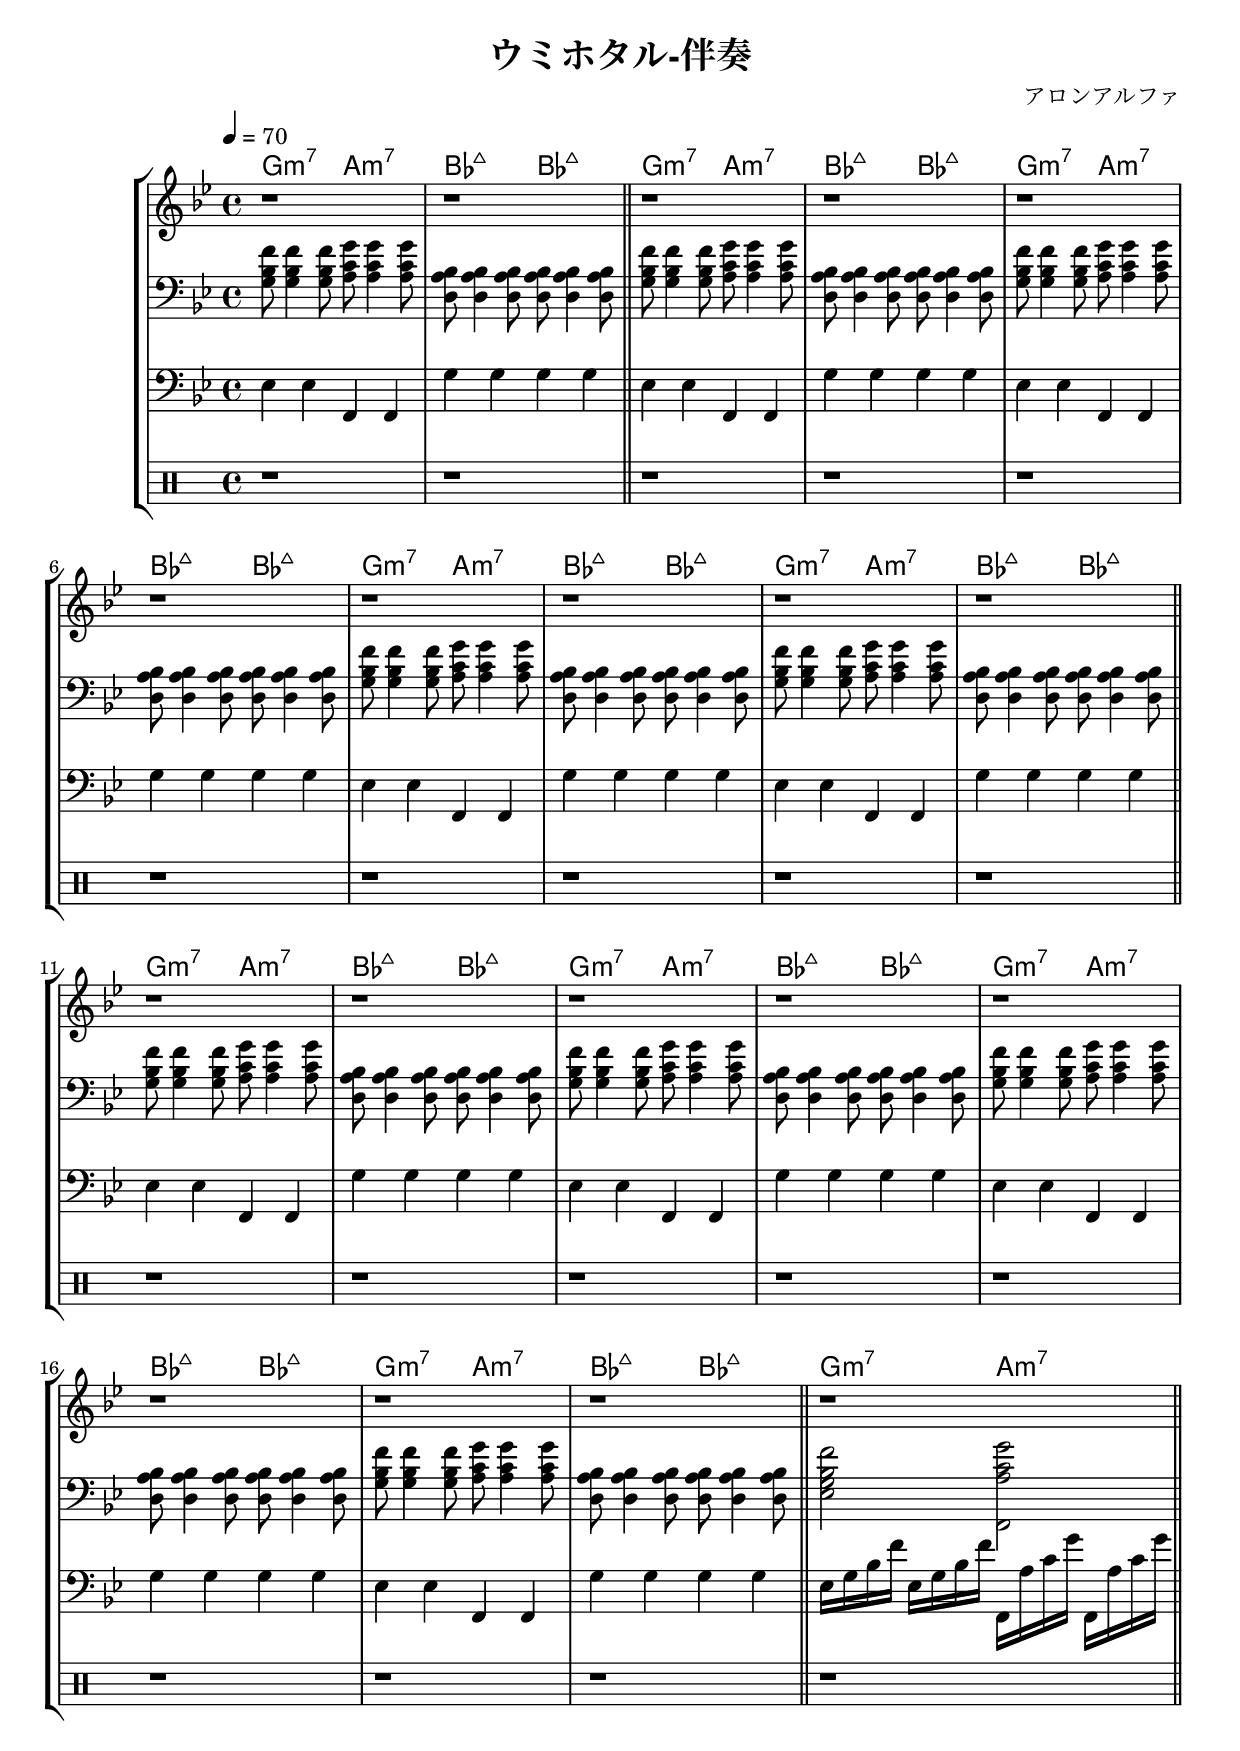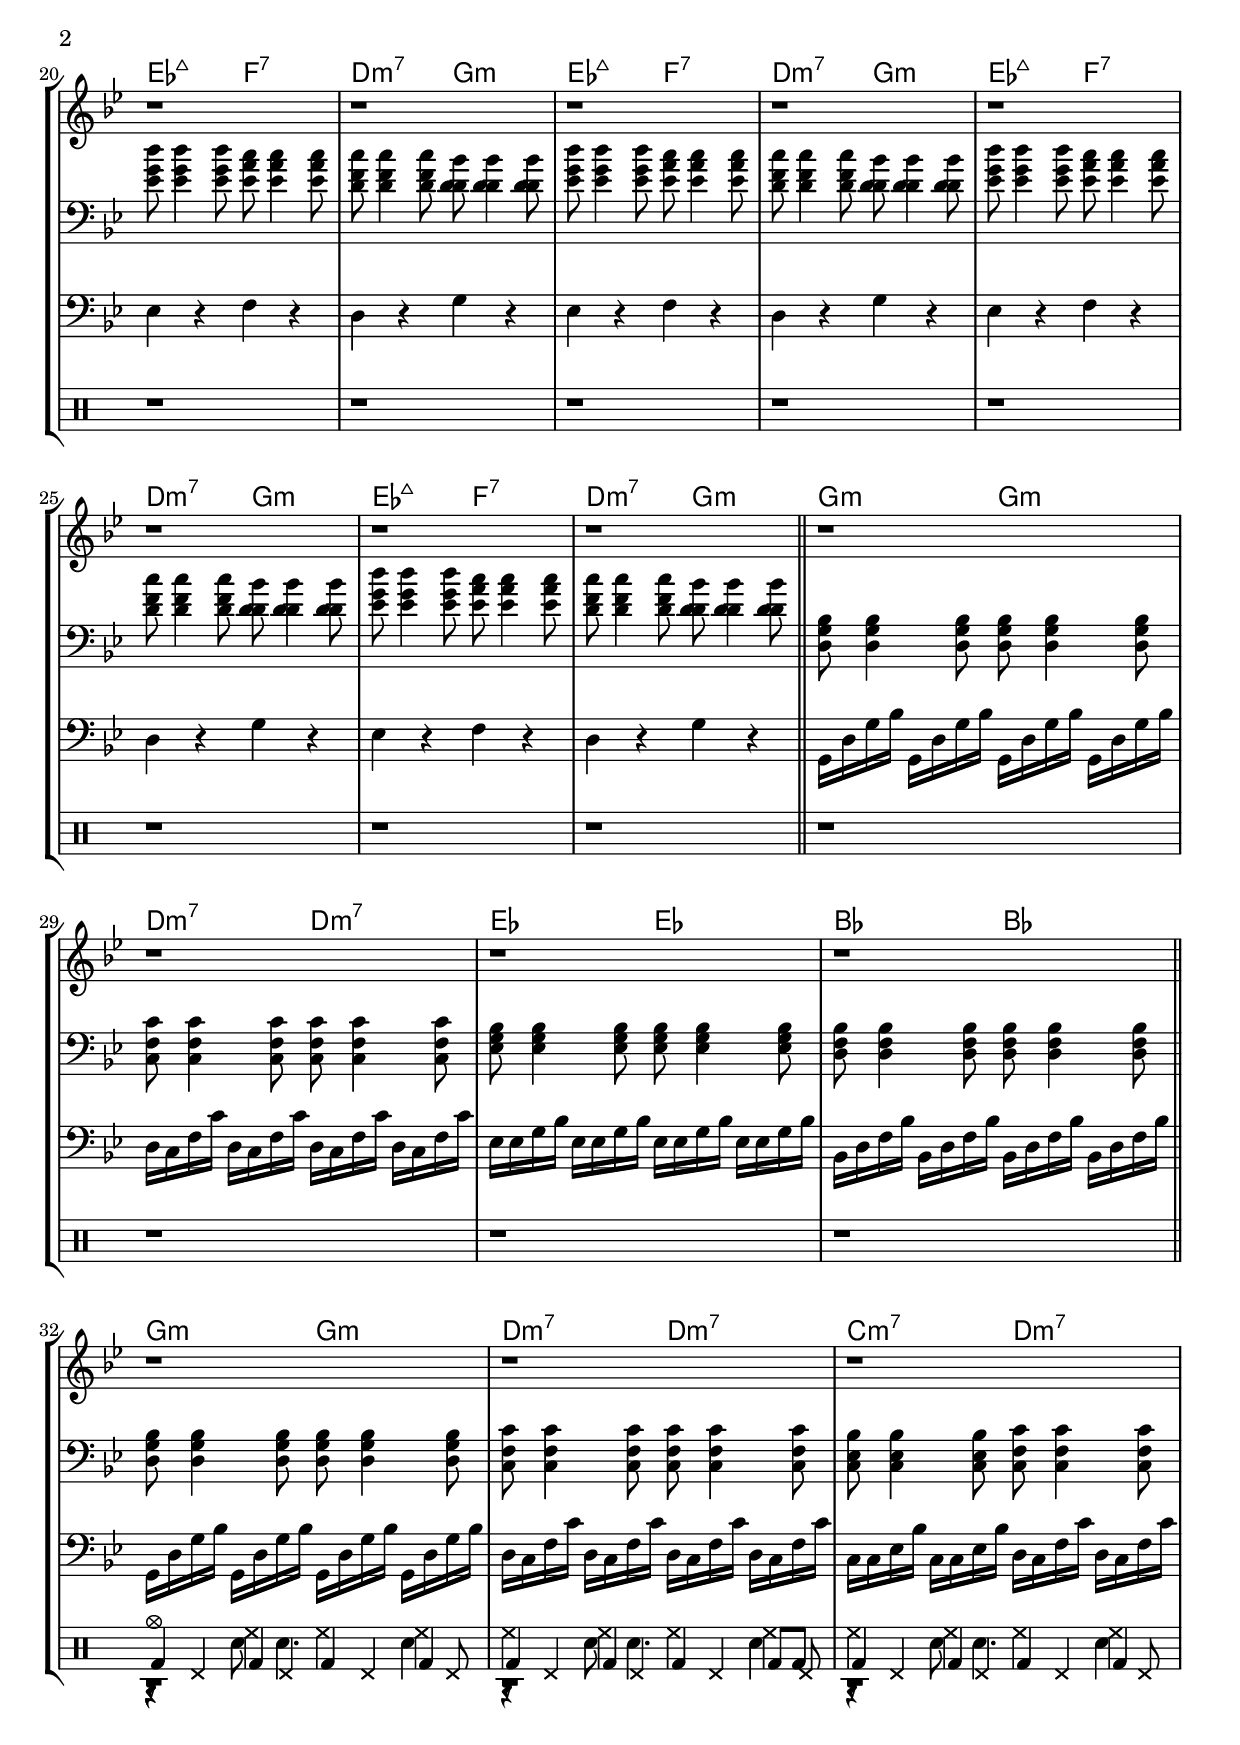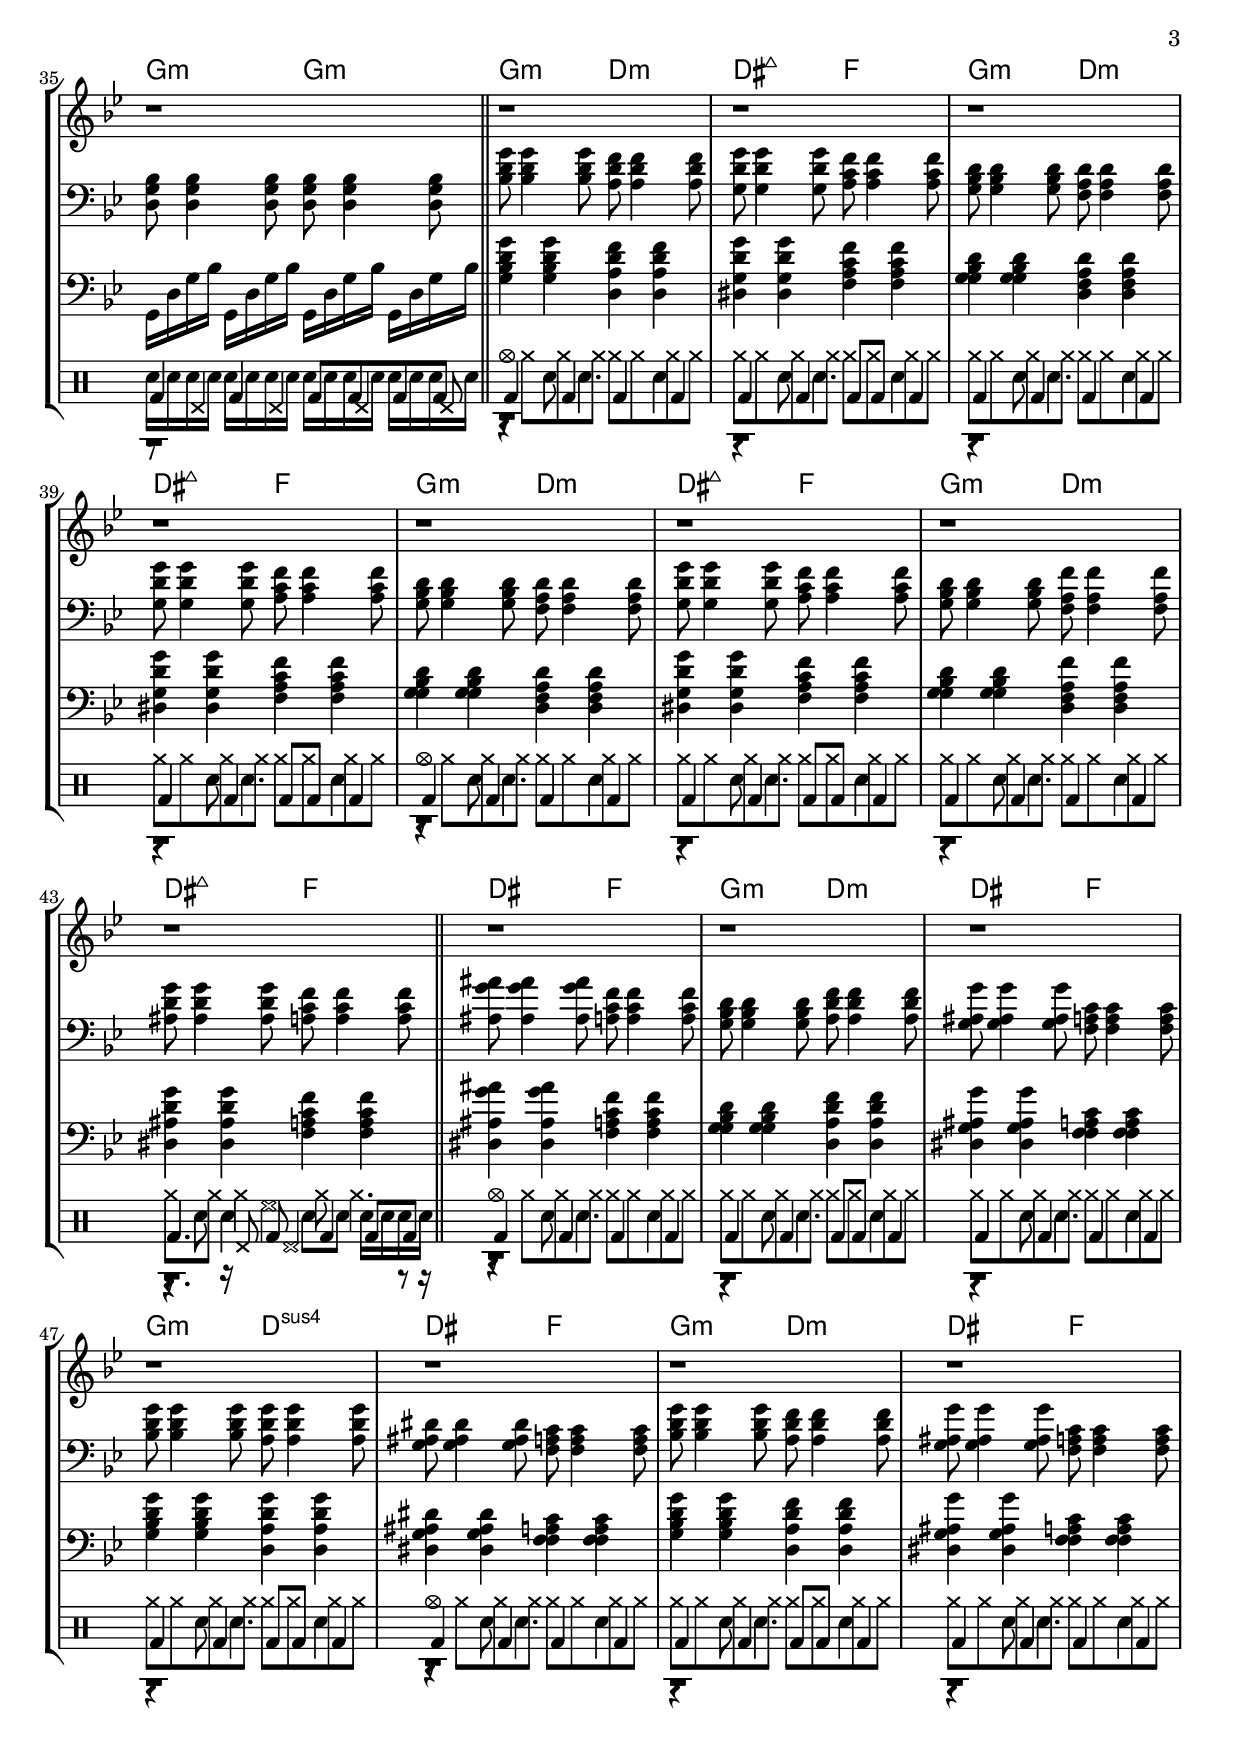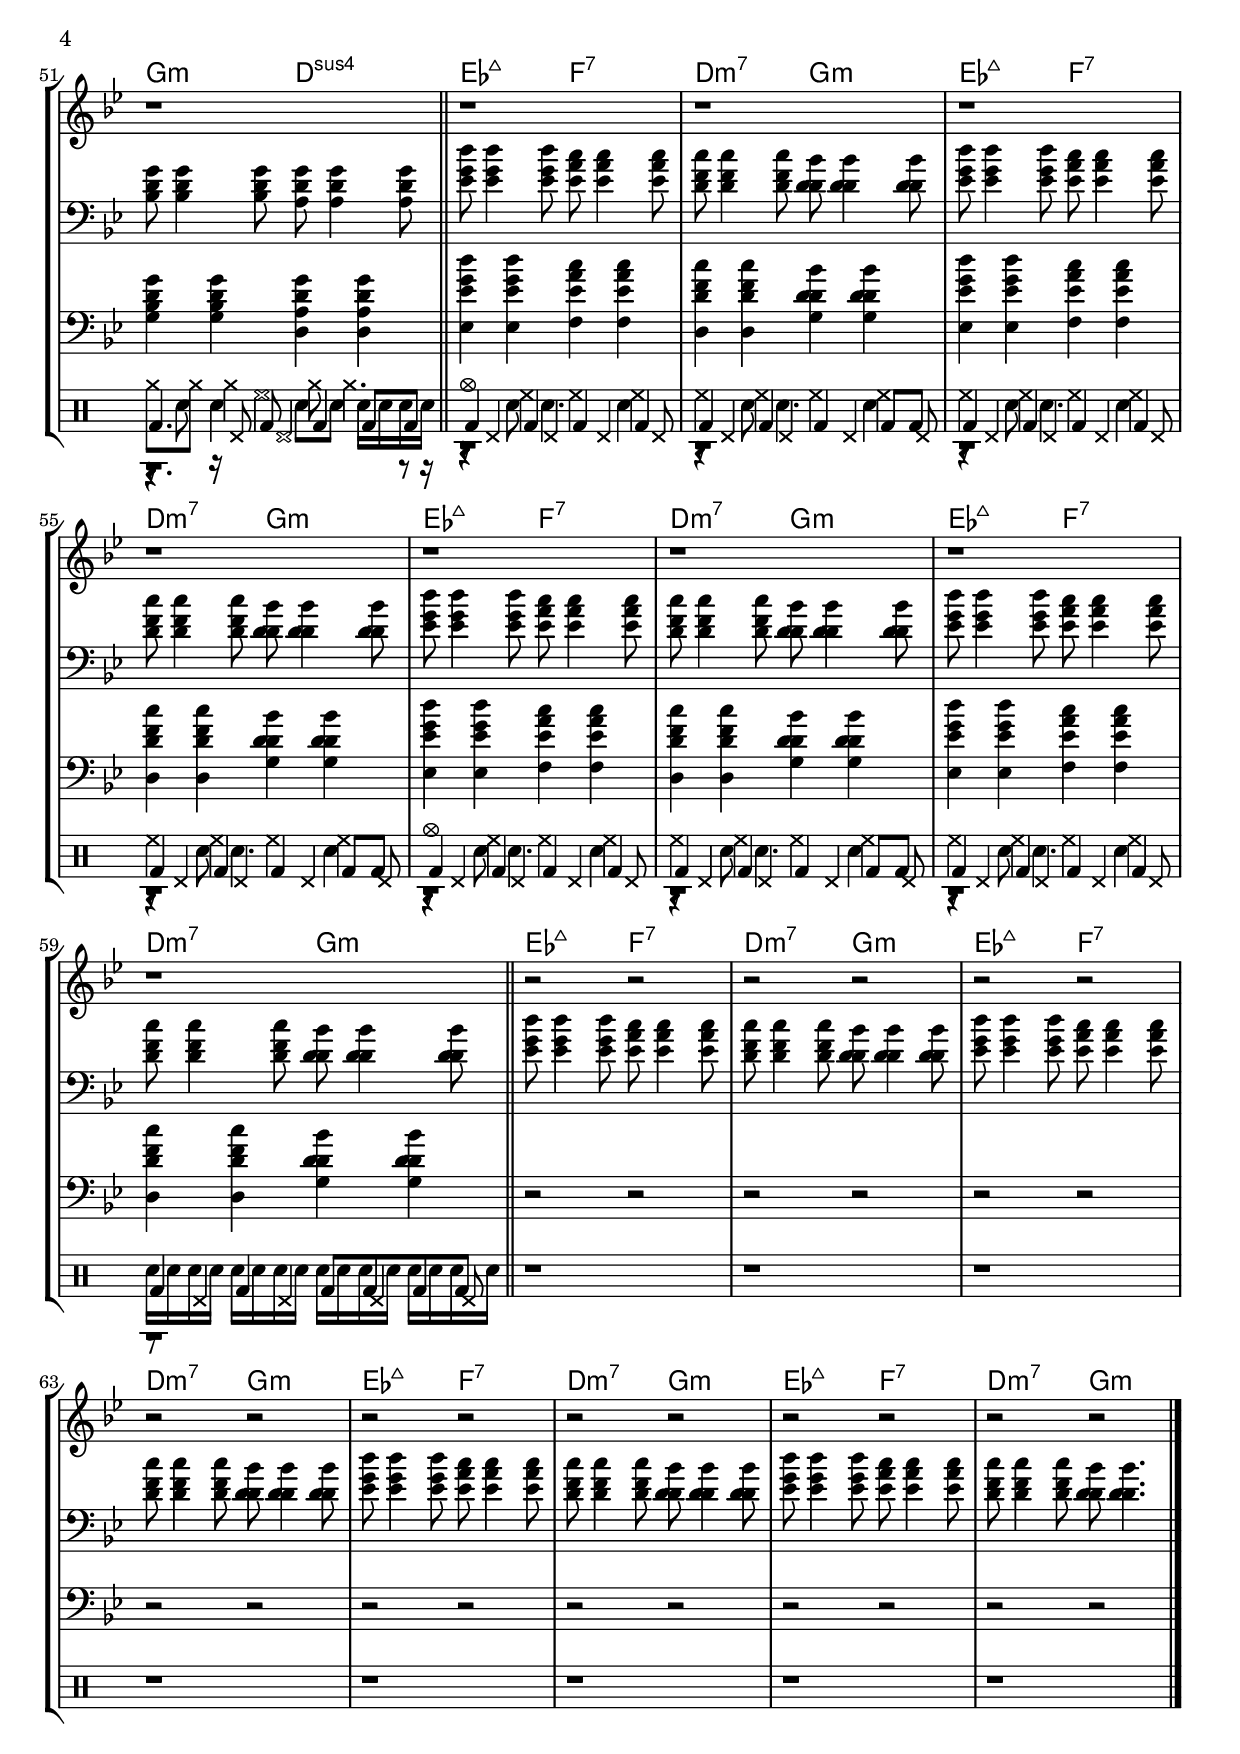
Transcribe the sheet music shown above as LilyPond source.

\version "2.12.1"

\header {
	title = \markup {ウミホタル-伴奏}
	composer = \markup \center-column {アロンアルファ}
}

harmony = \chordmode {
	g2:min7 a:m7 bes:maj7 bes:maj7 

	g:min7 a:m7 bes:maj7 bes:maj7 g:min7 a:m7 bes:maj7 bes:maj7 g:min7 a:m7 bes:maj7 bes:maj7 g:min7 a:m7 bes:maj7 bes:maj7 

	g:min7 a:m7 bes:maj7 bes:maj7 g:min7 a:m7 bes:maj7 bes:maj7 g:min7 a:m7 bes:maj7 bes:maj7 g:min7 a:m7 bes:maj7 bes:maj7 

	g:min7 a:m7 

	es:maj7 f:7 d:min7 g:m es:maj7 f:7 d:min7 g:m es:maj7 f:7 d:min7 g:m es:maj7 f:7 d:min7 g:m 

	g:m g:m d:min7 d:min7 es es bes bes 

	g:m g:m d:min7 d:min7 c:min7 d:min7 g:m g:m 

	g:m d:m dis:maj7 f g:m d:m dis:maj7 f g:m d:m dis:maj7 f g:m d:m dis:maj7 f 

	dis f g:m d:m dis f g:m d:sus4 dis f g:m d:m dis f g:m d:sus4 

	es:maj7 f:7 d:min7 g:m es:maj7 f:7 d:min7 g:m es:maj7 f:7 d:min7 g:m es:maj7 f:7 d:min7 g:m 

	es:maj7 f:7 d:min7 g:m es:maj7 f:7 d:min7 g:m es:maj7 f:7 d:min7 g:m es:maj7 f:7 d:min7 g:m 
}

melody = {
	\key bes \major
	\tempo 4 = 70
	r1 | r1   
	r1 | r1 | r1 | r1 | r1 | r1 | r1 | r1   
	r1 | r1 | r1 | r1 | r1 | r1 | r1 | r1   
	r1   
	r1 | r1 | r1 | r1 | r1 | r1 | r1 | r1   
	r1 | r1 | r1 | r1   
	r1 | r1 | r1 | r1   
	r1 | r1 | r1 | r1 | r1 | r1 | r1 | r1   
	r1 | r1 | r1 | r1 | r1 | r1 | r1 | r1   
	r1 | r1 | r1 | r1 | r1 | r1 | r1 | r1   
	\set Staff.midiInstrument = #"FX 3 (crystal)"
	r2  r2 
	r2  r2 
	r2  r2 
	r2  r2 
	r2  r2 
	r2  r2 
	r2  r2 
	r2  r2
	\bar "|."
}

words = \lyricmode {
	
	
	
	
	
	
	
	
	
	
	
}

tempochange = {
	\tempo 4 = 70
	r1 | r1 \bar "||"
	\tempo 4 = 70
	r1 | r1 | r1 | r1 | r1 | r1 | r1 | r1 \bar "||"
	\tempo 4 = 70
	r1 | r1 | r1 | r1 | r1 | r1 | r1 | r1 \bar "||"
	\tempo 4 = 70
	r1 \bar "||"
	\tempo 4 = 70
	r1 | r1 | r1 | r1 | r1 | r1 | r1 | r1 \bar "||"
	\tempo 4 = 70
	r1 | r1 | r1 | r1 \bar "||"
	\tempo 4 = 70
	r1 | r1 | r1 | r1 \bar "||"
	\tempo 4 = 70
	r1 | r1 | r1 | r1 | r1 | r1 | r1 | r1 \bar "||"
	\tempo 4 = 70
	r1 | r1 | r1 | r1 | r1 | r1 | r1 | r1 \bar "||"
	\tempo 4 = 70
	r1 | r1 | r1 | r1 | r1 | r1 | r1 | r1 \bar "||"
	\tempo 4 = 70
	r1 | r1 | r1 | r1 | r1 | r1 | r1 | r1 \bar "|."
}

mainacc = {
	\clef bass
	\set Staff.midiInstrument = #"Percussive Organ"
	\key bes \major
	\tempo 4 = 70
	<g bes f'>8 <g bes f'>4 <g bes f'>8
	<a c' g'>8 <a c' g'>4 <a c' g'>8
	<d a bes>8 <d a bes>4 <d a bes>8
	<d a bes>8 <d a bes>4 <d a bes>8
	\bar "||"

	\set Staff.midiInstrument = #"Percussive Organ"
	<g bes f'>8 <g bes f'>4 <g bes f'>8
	<a c' g'>8 <a c' g'>4 <a c' g'>8
	<d a bes>8 <d a bes>4 <d a bes>8
	<d a bes>8 <d a bes>4 <d a bes>8
	<g bes f'>8 <g bes f'>4 <g bes f'>8
	<a c' g'>8 <a c' g'>4 <a c' g'>8
	<d a bes>8 <d a bes>4 <d a bes>8
	<d a bes>8 <d a bes>4 <d a bes>8
	<g bes f'>8 <g bes f'>4 <g bes f'>8
	<a c' g'>8 <a c' g'>4 <a c' g'>8
	<d a bes>8 <d a bes>4 <d a bes>8
	<d a bes>8 <d a bes>4 <d a bes>8
	<g bes f'>8 <g bes f'>4 <g bes f'>8
	<a c' g'>8 <a c' g'>4 <a c' g'>8
	<d a bes>8 <d a bes>4 <d a bes>8
	<d a bes>8 <d a bes>4 <d a bes>8
	\bar "||"

	\set Staff.midiInstrument = #"Percussive Organ"
	<g bes f'>8 <g bes f'>4 <g bes f'>8
	<a c' g'>8 <a c' g'>4 <a c' g'>8
	<d a bes>8 <d a bes>4 <d a bes>8
	<d a bes>8 <d a bes>4 <d a bes>8
	<g bes f'>8 <g bes f'>4 <g bes f'>8
	<a c' g'>8 <a c' g'>4 <a c' g'>8
	<d a bes>8 <d a bes>4 <d a bes>8
	<d a bes>8 <d a bes>4 <d a bes>8
	<g bes f'>8 <g bes f'>4 <g bes f'>8
	<a c' g'>8 <a c' g'>4 <a c' g'>8
	<d a bes>8 <d a bes>4 <d a bes>8
	<d a bes>8 <d a bes>4 <d a bes>8
	<g bes f'>8 <g bes f'>4 <g bes f'>8
	<a c' g'>8 <a c' g'>4 <a c' g'>8
	<d a bes>8 <d a bes>4 <d a bes>8
	<d a bes>8 <d a bes>4 <d a bes>8
	\bar "||"

	\set Staff.midiInstrument = #"Bagpipe"
	<es g bes f'>2
	<f, a c' g'>2
	\bar "||"

	\set Staff.midiInstrument = #"Percussive Organ"
	<es' g' d''>8 <es' g' d''>4 <es' g' d''>8
	<es' a' c''>8 <es' a' c''>4 <es' a' c''>8
	<d' f' c''>8 <d' f' c''>4 <d' f' c''>8
	<d' d' bes'>8 <d' d' bes'>4 <d' d' bes'>8
	<es' g' d''>8 <es' g' d''>4 <es' g' d''>8
	<es' a' c''>8 <es' a' c''>4 <es' a' c''>8
	<d' f' c''>8 <d' f' c''>4 <d' f' c''>8
	<d' d' bes'>8 <d' d' bes'>4 <d' d' bes'>8
	<es' g' d''>8 <es' g' d''>4 <es' g' d''>8
	<es' a' c''>8 <es' a' c''>4 <es' a' c''>8
	<d' f' c''>8 <d' f' c''>4 <d' f' c''>8
	<d' d' bes'>8 <d' d' bes'>4 <d' d' bes'>8
	<es' g' d''>8 <es' g' d''>4 <es' g' d''>8
	<es' a' c''>8 <es' a' c''>4 <es' a' c''>8
	<d' f' c''>8 <d' f' c''>4 <d' f' c''>8
	<d' d' bes'>8 <d' d' bes'>4 <d' d' bes'>8
	\bar "||"

	\set Staff.midiInstrument = #"Percussive Organ"
	<d g bes>8 <d g bes>4 <d g bes>8
	<d g bes>8 <d g bes>4 <d g bes>8
	<c f c'>8 <c f c'>4 <c f c'>8
	<c f c'>8 <c f c'>4 <c f c'>8
	<es g bes>8 <es g bes>4 <es g bes>8
	<es g bes>8 <es g bes>4 <es g bes>8
	<d f bes>8 <d f bes>4 <d f bes>8
	<d f bes>8 <d f bes>4 <d f bes>8
	\bar "||"

	\set Staff.midiInstrument = #"Percussive Organ"
	<d g bes>8 <d g bes>4 <d g bes>8
	<d g bes>8 <d g bes>4 <d g bes>8
	<c f c'>8 <c f c'>4 <c f c'>8
	<c f c'>8 <c f c'>4 <c f c'>8
	<c es bes>8 <c es bes>4 <c es bes>8
	<c f c'>8 <c f c'>4 <c f c'>8
	<d g bes>8 <d g bes>4 <d g bes>8
	<d g bes>8 <d g bes>4 <d g bes>8
	\bar "||"

	\set Staff.midiInstrument = #"Percussive Organ"
	<bes d' g'>8 <bes d' g'>4 <bes d' g'>8
	<a d' f'>8 <a d' f'>4 <a d' f'>8
	<g d' g'>8 <g d' g'>4 <g d' g'>8
	<a c' f'>8 <a c' f'>4 <a c' f'>8
	<g bes d'>8 <g bes d'>4 <g bes d'>8
	<f a d'>8 <f a d'>4 <f a d'>8
	<g d' g'>8 <g d' g'>4 <g d' g'>8
	<a c' f'>8 <a c' f'>4 <a c' f'>8
	<g bes d'>8 <g bes d'>4 <g bes d'>8
	<f a d'>8 <f a d'>4 <f a d'>8
	<g d' g'>8 <g d' g'>4 <g d' g'>8
	<a c' f'>8 <a c' f'>4 <a c' f'>8
	<g bes d'>8 <g bes d'>4 <g bes d'>8
	<f a f'>8 <f a f'>4 <f a f'>8
	<ais d' g'>8 <ais d' g'>4 <ais d' g'>8
	<a c' f'>8 <a c' f'>4 <a c' f'>8
	\bar "||"

	\set Staff.midiInstrument = #"Percussive Organ"
	<ais g' ais'>8 <ais g' ais'>4 <ais g' ais'>8
	<a c' f'>8 <a c' f'>4 <a c' f'>8
	<g bes d'>8 <g bes d'>4 <g bes d'>8
	<a d' f'>8 <a d' f'>4 <a d' f'>8
	<g ais g'>8 <g ais g'>4 <g ais g'>8
	<f a c'>8 <f a c'>4 <f a c'>8
	<bes d' g'>8 <bes d' g'>4 <bes d' g'>8
	<a d' g'>8 <a d' g'>4 <a d' g'>8
	<g ais dis'>8 <g ais dis'>4 <g ais dis'>8
	<f a c'>8 <f a c'>4 <f a c'>8
	<bes d' g'>8 <bes d' g'>4 <bes d' g'>8
	<a d' f'>8 <a d' f'>4 <a d' f'>8
	<g ais g'>8 <g ais g'>4 <g ais g'>8
	<f a c'>8 <f a c'>4 <f a c'>8
	<bes d' g'>8 <bes d' g'>4 <bes d' g'>8
	<a d' g'>8 <a d' g'>4 <a d' g'>8
	\bar "||"

	\set Staff.midiInstrument = #"Percussive Organ"
	<es' g' d''>8 <es' g' d''>4 <es' g' d''>8
	<es' a' c''>8 <es' a' c''>4 <es' a' c''>8
	<d' f' c''>8 <d' f' c''>4 <d' f' c''>8
	<d' d' bes'>8 <d' d' bes'>4 <d' d' bes'>8
	<es' g' d''>8 <es' g' d''>4 <es' g' d''>8
	<es' a' c''>8 <es' a' c''>4 <es' a' c''>8
	<d' f' c''>8 <d' f' c''>4 <d' f' c''>8
	<d' d' bes'>8 <d' d' bes'>4 <d' d' bes'>8
	<es' g' d''>8 <es' g' d''>4 <es' g' d''>8
	<es' a' c''>8 <es' a' c''>4 <es' a' c''>8
	<d' f' c''>8 <d' f' c''>4 <d' f' c''>8
	<d' d' bes'>8 <d' d' bes'>4 <d' d' bes'>8
	<es' g' d''>8 <es' g' d''>4 <es' g' d''>8
	<es' a' c''>8 <es' a' c''>4 <es' a' c''>8
	<d' f' c''>8 <d' f' c''>4 <d' f' c''>8
	<d' d' bes'>8 <d' d' bes'>4 <d' d' bes'>8
	\bar "||"

	\set Staff.midiInstrument = #"Electric Piano 1"
	<es' g' d''>8 <es' g' d''>4 <es' g' d''>8
	<es' a' c''>8 <es' a' c''>4 <es' a' c''>8
	<d' f' c''>8 <d' f' c''>4 <d' f' c''>8
	<d' d' bes'>8 <d' d' bes'>4 <d' d' bes'>8
	<es' g' d''>8 <es' g' d''>4 <es' g' d''>8
	<es' a' c''>8 <es' a' c''>4 <es' a' c''>8
	<d' f' c''>8 <d' f' c''>4 <d' f' c''>8
	<d' d' bes'>8 <d' d' bes'>4 <d' d' bes'>8
	<es' g' d''>8 <es' g' d''>4 <es' g' d''>8
	<es' a' c''>8 <es' a' c''>4 <es' a' c''>8
	<d' f' c''>8 <d' f' c''>4 <d' f' c''>8
	<d' d' bes'>8 <d' d' bes'>4 <d' d' bes'>8
	<es' g' d''>8 <es' g' d''>4 <es' g' d''>8
	<es' a' c''>8 <es' a' c''>4 <es' a' c''>8
	<d' f' c''>8 <d' f' c''>4 <d' f' c''>8
	<d' d' bes'>8 <d' d' bes'>4.
	\bar "|."
}

subacc = {
	\clef bass
	\set Staff.midiInstrument = #"Celesta"
	\key bes \major
	\tempo 4 = 70
	es4 es4
	f,4 f,4
	g4 g4
	g4 g4
	\bar "||"

	\set Staff.midiInstrument = #"Celesta"
	es4 es4
	f,4 f,4
	g4 g4
	g4 g4
	es4 es4
	f,4 f,4
	g4 g4
	g4 g4
	es4 es4
	f,4 f,4
	g4 g4
	g4 g4
	es4 es4
	f,4 f,4
	g4 g4
	g4 g4
	\bar "||"

	\set Staff.midiInstrument = #"Celesta"
	es4 es4
	f,4 f,4
	g4 g4
	g4 g4
	es4 es4
	f,4 f,4
	g4 g4
	g4 g4
	es4 es4
	f,4 f,4
	g4 g4
	g4 g4
	es4 es4
	f,4 f,4
	g4 g4
	g4 g4
	\bar "||"

	\set Staff.midiInstrument = #"Bagpipe"
	es16 g bes f' es g bes f'
	f,16 a c' g' f, a c' g'
	\bar "||"

	\set Staff.midiInstrument = #"Tubular Bells"
	es4 r4
	f4 r4
	d4 r4
	g4 r4
	es4 r4
	f4 r4
	d4 r4
	g4 r4
	es4 r4
	f4 r4
	d4 r4
	g4 r4
	es4 r4
	f4 r4
	d4 r4
	g4 r4
	\bar "||"

	\set Staff.midiInstrument = #"Percussive Organ"
	g,16 d g bes g, d g bes
	g,16 d g bes g, d g bes
	d16 c f c' d c f c'
	d16 c f c' d c f c'
	es16 es g bes es es g bes
	es16 es g bes es es g bes
	bes,16 d f bes bes, d f bes
	bes,16 d f bes bes, d f bes
	\bar "||"

	\set Staff.midiInstrument = #"Percussive Organ"
	g,16 d g bes g, d g bes
	g,16 d g bes g, d g bes
	d16 c f c' d c f c'
	d16 c f c' d c f c'
	c16 c es bes c c es bes
	d16 c f c' d c f c'
	g,16 d g bes g, d g bes
	g,16 d g bes g, d g bes
	\bar "||"

	\set Staff.midiInstrument = #"Pad 8 (sweep)"
	<g bes d' g'>4 <g bes d' g'>4
	<d a d' f'>4 <d a d' f'>4
	<dis g d' g'>4 <dis g d' g'>4
	<f a c' f'>4 <f a c' f'>4
	<g g bes d'>4 <g g bes d'>4
	<d f a d'>4 <d f a d'>4
	<dis g d' g'>4 <dis g d' g'>4
	<f a c' f'>4 <f a c' f'>4
	<g g bes d'>4 <g g bes d'>4
	<d f a d'>4 <d f a d'>4
	<dis g d' g'>4 <dis g d' g'>4
	<f a c' f'>4 <f a c' f'>4
	<g g bes d'>4 <g g bes d'>4
	<d f a f'>4 <d f a f'>4
	<dis ais d' g'>4 <dis ais d' g'>4
	<f a c' f'>4 <f a c' f'>4
	\bar "||"

	\set Staff.midiInstrument = #"Pad 8 (sweep)"
	<dis ais g' ais'>4 <dis ais g' ais'>4
	<f a c' f'>4 <f a c' f'>4
	<g g bes d'>4 <g g bes d'>4
	<d a d' f'>4 <d a d' f'>4
	<dis g ais g'>4 <dis g ais g'>4
	<f f a c'>4 <f f a c'>4
	<g bes d' g'>4 <g bes d' g'>4
	<d a d' g'>4 <d a d' g'>4
	<dis g ais dis'>4 <dis g ais dis'>4
	<f f a c'>4 <f f a c'>4
	<g bes d' g'>4 <g bes d' g'>4
	<d a d' f'>4 <d a d' f'>4
	<dis g ais g'>4 <dis g ais g'>4
	<f f a c'>4 <f f a c'>4
	<g bes d' g'>4 <g bes d' g'>4
	<d a d' g'>4 <d a d' g'>4
	\bar "||"

	\set Staff.midiInstrument = #"Percussive Organ"
	<es es' g' d''>4 <es es' g' d''>4
	<f es' a' c''>4 <f es' a' c''>4
	<d d' f' c''>4 <d d' f' c''>4
	<g d' d' bes'>4 <g d' d' bes'>4
	<es es' g' d''>4 <es es' g' d''>4
	<f es' a' c''>4 <f es' a' c''>4
	<d d' f' c''>4 <d d' f' c''>4
	<g d' d' bes'>4 <g d' d' bes'>4
	<es es' g' d''>4 <es es' g' d''>4
	<f es' a' c''>4 <f es' a' c''>4
	<d d' f' c''>4 <d d' f' c''>4
	<g d' d' bes'>4 <g d' d' bes'>4
	<es es' g' d''>4 <es es' g' d''>4
	<f es' a' c''>4 <f es' a' c''>4
	<d d' f' c''>4 <d d' f' c''>4
	<g d' d' bes'>4 <g d' d' bes'>4
	\bar "||"

	\set Staff.midiInstrument = #"Acoustic grand"
	r2
	r2
	r2
	r2
	r2
	r2
	r2
	r2
	r2
	r2
	r2
	r2
	r2
	r2
	r2
	r2
	\bar "|."
}

percA = {
	\drummode {
	r1 |r1 \bar "||"
	r1 |r1 |r1 |r1 |r1 |r1 |r1 |r1 \bar "||"
	r1 |r1 |r1 |r1 |r1 |r1 |r1 |r1 \bar "||"
	r1 \bar "||"
	r1 |r1 |r1 |r1 |r1 |r1 |r1 |r1 \bar "||"
	r1 |r1 |r1 |r1 \bar "||"
	r4 hh4 hh4 hh4  |hh4 hh4 hh4 hh4  |hh4 hh4 hh4 hh4  |r1  \bar "||"
	r8 cymr8 cymr8 cymr8 cymr8 cymr8 cymr8 cymr8  |cymr8 cymr8 cymr8 cymr8 cymr8 cymr8 cymr8 cymr8  |cymr8 cymr8 cymr8 cymr8 cymr8 cymr8 cymr8 cymr8  |cymr8 cymr8 cymr8 cymr8 cymr8 cymr8 cymr8 cymr8  |r8 cymr8 cymr8 cymr8 cymr8 cymr8 cymr8 cymr8  |cymr8 cymr8 cymr8 cymr8 cymr8 cymr8 cymr8 cymr8  |cymr8 cymr8 cymr8 cymr8 cymr8 cymr8 cymr8 cymr8  |cymr8 cymr8 cymr4 cymr8 cymr4.  \bar "||"
	r8 cymr8 cymr8 cymr8 cymr8 cymr8 cymr8 cymr8  |cymr8 cymr8 cymr8 cymr8 cymr8 cymr8 cymr8 cymr8  |cymr8 cymr8 cymr8 cymr8 cymr8 cymr8 cymr8 cymr8  |cymr8 cymr8 cymr8 cymr8 cymr8 cymr8 cymr8 cymr8  |r8 cymr8 cymr8 cymr8 cymr8 cymr8 cymr8 cymr8  |cymr8 cymr8 cymr8 cymr8 cymr8 cymr8 cymr8 cymr8  |cymr8 cymr8 cymr8 cymr8 cymr8 cymr8 cymr8 cymr8  |cymr8 cymr8 cymr4 cymr8 cymr4.  \bar "||"
	r4 hh4 hh4 hh4  |hh4 hh4 hh4 hh4  |hh4 hh4 hh4 hh4  |hh4 hh4 hh4 hh4  |r4 hh4 hh4 hh4  |hh4 hh4 hh4 hh4  |hh4 hh4 hh4 hh4  |r1  \bar "||"
	r1 |r1 |r1 |r1 |r1 |r1 |r1 |r1 \bar "|."
	}
}

percB = {
	\drummode {
	r1 |r1 \bar "||"
	r1 |r1 |r1 |r1 |r1 |r1 |r1 |r1 \bar "||"
	r1 |r1 |r1 |r1 |r1 |r1 |r1 |r1 \bar "||"
	r1 \bar "||"
	r1 |r1 |r1 |r1 |r1 |r1 |r1 |r1 \bar "||"
	r1 |r1 |r1 |r1 \bar "||"
	r4 sn8 sn4. sn4  |r4 sn8 sn4. sn4  |r4 sn8 sn4. sn4  |sn16 sn16 sn16 sn16 sn16 sn16 sn16 sn16 sn16 sn16 sn16 sn16 sn16 sn16 sn16 sn16  \bar "||"
	r4 sn8 sn4. sn4  |r4 sn8 sn4. sn4  |r4 sn8 sn4. sn4  |r4 sn8 sn4. sn4  |r4 sn8 sn4. sn4  |r4 sn8 sn4. sn4  |r4 sn8 sn4. sn4  |r8 sn8 sn4 sn8 sn8 sn16 sn16 sn16 sn16  \bar "||"
	r4 sn8 sn4. sn4  |r4 sn8 sn4. sn4  |r4 sn8 sn4. sn4  |r4 sn8 sn4. sn4  |r4 sn8 sn4. sn4  |r4 sn8 sn4. sn4  |r4 sn8 sn4. sn4  |r8 sn8 sn4 sn8 sn8 sn16 sn16 sn16 sn16  \bar "||"
	r4 sn8 sn4. sn4  |r4 sn8 sn4. sn4  |r4 sn8 sn4. sn4  |r4 sn8 sn4. sn4  |r4 sn8 sn4. sn4  |r4 sn8 sn4. sn4  |r4 sn8 sn4. sn4  |sn16 sn16 sn16 sn16 sn16 sn16 sn16 sn16 sn16 sn16 sn16 sn16 sn16 sn16 sn16 sn16  \bar "||"
	r1 |r1 |r1 |r1 |r1 |r1 |r1 |r1 \bar "|."
	}
}

percC = {
	\drummode {
	r1 |r1 \bar "||"
	r1 |r1 |r1 |r1 |r1 |r1 |r1 |r1 \bar "||"
	r1 |r1 |r1 |r1 |r1 |r1 |r1 |r1 \bar "||"
	r1 \bar "||"
	r1 |r1 |r1 |r1 |r1 |r1 |r1 |r1 \bar "||"
	r1 |r1 |r1 |r1 \bar "||"
	bd4 bd4 bd4 bd4  |bd4 bd4 bd4 bd8 bd8  |bd4 bd4 bd4 bd4  |bd4 bd4 bd8 bd8 bd8 bd8  \bar "||"
	bd4 bd4 bd4 bd4  |bd4 bd4 bd8 bd8 bd4  |bd4 bd4 bd4 bd4  |bd4 bd4 bd8 bd8 bd4  |bd4 bd4 bd4 bd4  |bd4 bd4 bd8 bd8 bd4  |bd4 bd4 bd4 bd4  |bd4. bd8 bd4 bd8 bd8  \bar "||"
	bd4 bd4 bd4 bd4  |bd4 bd4 bd8 bd8 bd4  |bd4 bd4 bd4 bd4  |bd4 bd4 bd8 bd8 bd4  |bd4 bd4 bd4 bd4  |bd4 bd4 bd8 bd8 bd4  |bd4 bd4 bd4 bd4  |bd4. bd8 bd4 bd8 bd8  \bar "||"
	bd4 bd4 bd4 bd4  |bd4 bd4 bd4 bd8 bd8  |bd4 bd4 bd4 bd4  |bd4 bd4 bd4 bd8 bd8  |bd4 bd4 bd4 bd4  |bd4 bd4 bd4 bd8 bd8  |bd4 bd4 bd4 bd4  |bd4 bd4 bd8 bd8 bd8 bd8  \bar "||"
	r1 |r1 |r1 |r1 |r1 |r1 |r1 |r1 \bar "|."
	}
}

percD = {
	\drummode {
	r1 |r1 \bar "||"
	r1 |r1 |r1 |r1 |r1 |r1 |r1 |r1 \bar "||"
	r1 |r1 |r1 |r1 |r1 |r1 |r1 |r1 \bar "||"
	r1 \bar "||"
	r1 |r1 |r1 |r1 |r1 |r1 |r1 |r1 \bar "||"
	r1 |r1 |r1 |r1 \bar "||"
	r8 hhp4 hhp4 hhp4 hhp8  |r8 hhp4 hhp4 hhp4 hhp8  |r8 hhp4 hhp4 hhp4 hhp8  |r8 hhp4 hhp4 hhp4 hhp8  \bar "||"
	cymc1  |r1 |r1 |r1 |cymc1  |r1 |r1 |r1 \bar "||"
	cymc1  |r1 |r1 |r1 |cymc1  |r1 |r1 |r1 \bar "||"
	r8 hhp4 hhp4 hhp4 hhp8  |r8 hhp4 hhp4 hhp4 hhp8  |r8 hhp4 hhp4 hhp4 hhp8  |r8 hhp4 hhp4 hhp4 hhp8  |r8 hhp4 hhp4 hhp4 hhp8  |r8 hhp4 hhp4 hhp4 hhp8  |r8 hhp4 hhp4 hhp4 hhp8  |r8 hhp4 hhp4 hhp4 hhp8  \bar "||"
	r1 |r1 |r1 |r1 |r1 |r1 |r1 |r1 \bar "|."
	}
}

percE = {
	\drummode {
	r1 |r1 \bar "||"
	r1 |r1 |r1 |r1 |r1 |r1 |r1 |r1 \bar "||"
	r1 |r1 |r1 |r1 |r1 |r1 |r1 |r1 \bar "||"
	r1 \bar "||"
	r1 |r1 |r1 |r1 |r1 |r1 |r1 |r1 \bar "||"
	r1 |r1 |r1 |r1 \bar "||"
	cymc1  |r1 |r1 |r1 \bar "||"
	r1 |r1 |r1 |r1 |r1 |r1 |r1 |r4 r16 hhp8 hhp2 r16  \bar "||"
	r1 |r1 |r1 |r1 |r1 |r1 |r1 |r4 r16 hhp8 hhp2 r16  \bar "||"
	cymc1  |r1 |r1 |r1 |cymc1  |r1 |r1 |r1 \bar "||"
	r1 |r1 |r1 |r1 |r1 |r1 |r1 |r1 \bar "|."
	}
}

percF = {
	\drummode {
	r1 | r1 \bar "||"
	r1 | r1 | r1 | r1 | r1 | r1 | r1 | r1 \bar "||"
	r1 | r1 | r1 | r1 | r1 | r1 | r1 | r1 \bar "||"
	r1 \bar "||"
	r1 | r1 | r1 | r1 | r1 | r1 | r1 | r1 \bar "||"
	r1 | r1 | r1 | r1 \bar "||"
	r1 | r1 | r1 | r1 \bar "||"
	r1 |r1 |r1 |r1 |r1 |r1 |r1 |r4. hh2 r8  \bar "||"
	r1 |r1 |r1 |r1 |r1 |r1 |r1 |r4. hh2 r8  \bar "||"
	r1 | r1 | r1 | r1 | r1 | r1 | r1 | r1 \bar "||"
	r1 | r1 | r1 | r1 | r1 | r1 | r1 | r1 \bar "|."
	}
}

\score {
	<<
		\new StaffGroup <<
			\new ChordNames {\harmony}
			\new Voice = "melody" {\melody}
			\new Lyrics \lyricsto "melody" \words
			\new Staff = "mainacc" {\mainacc}
			\new Staff = "subacc" {\subacc}
			\new DrumStaff <<
				\new DrumVoice {\percA}
				\new DrumVoice {\percB}
				\new DrumVoice {\percC}
				\new DrumVoice {\percD}
				\new DrumVoice {\percE}
				\new DrumVoice {\percF}
			>>
		>>
	>>
	\layout { }
}
